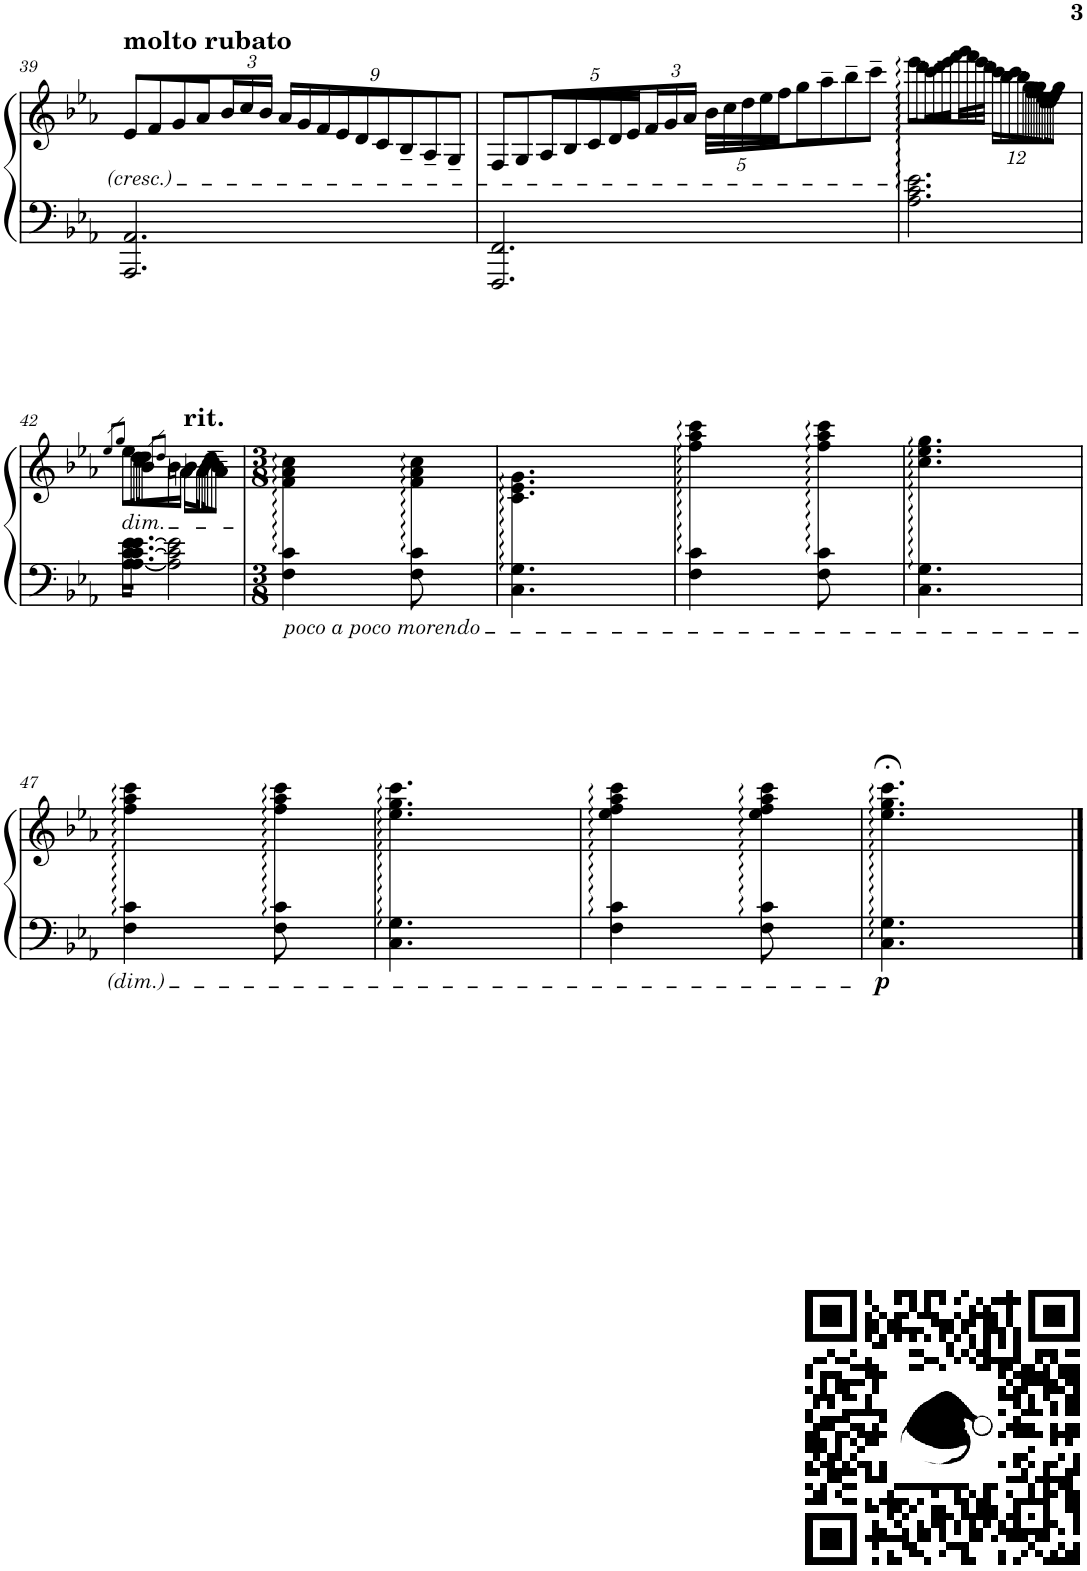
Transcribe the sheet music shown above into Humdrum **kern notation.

**kern	**kern	**dynam
*part1	*part1	*part1
*staff2	*staff1	*staff1/2
*I"Piano	*	*
*I'Pno.	*	*
!!LO:PB:g=z
*clefF4	*clefG2	*
*k[b-e-a-]	*k[b-e-a-]	*
*M6/8	*M6/8	*
=39	=39	=39
!	!LO:TX:a:B:t=molto rubato	!
2.AAA-/ 2.AA-/	16e-/LL	.
.	16f/	.
.	16g/	.
.	16a-/	.
*	*Xbrackettup	*
.	24b-/	.
.	24cc/	.
.	24b-/JJ	.
.	24a-/LL	.
.	24g/	.
.	24f/	.
.	24e-/	.
.	24d/	.
.	24c/	.
.	24B-~/	.
.	24A-~/	.
.	24G~/JJ	.
=40	=40	=40
2.FFF/ 2.FF/	16F/LL	.
.	16G/	.
.	40A-/L	.
.	40B-/	.
.	40c/	.
.	40d/	.
.	40e-/J	.
.	24f/	.
.	24g/	.
.	24a-/JJ	.
.	40b-\LLL	.
.	40cc\	.
.	40dd\	.
.	40ee-\	.
.	40ff\J	.
.	16gg\	.
.	16aa-~\	.
.	16bb-~\	.
.	16ccc~\JJ	.
=41	=41	=41
2.A-\ 2.c\ 2.e-\	16eee-\LL	.
.	16ddd\	.
.	32ccc\L	.
.	32ddd\	.
.	32eee-\	.
.	32fff\	.
.	32ggg\	.
.	32fff\	.
.	32eee-\	.
.	32ddd\JJJ	.
.	48ccc\LL	.
.	48bb-\	.
.	48ccc\	.
.	48bb-\	.
.	48gg\	.
.	48ff\	.
.	48gg\	.
.	48ff\	.
.	48gg\	.
.	48ee-\	.
.	48dd\	.
.	48ee-\	.
.	32dd\L	.
.	32ee-\	.
.	32ff\	.
.	32gg\JJJ	.
!!LO:LB:g=z
=42	=42	=42
.	8qee-/L	.
.	8qgg/J	.
!	!LO:TX:b:i:t=dim.	!
16A-\ 16c\ 16e-\KL	16ee-\LL	.
[8.A-\ [8.c\ [8.e-\J	32dd\L	.
.	32cc\	.
.	32dd\	.
.	32dd\J	.
.	16b-\	.
.	8qb-/L	.
.	8qdd/J	.
2A-\] 2c\] 2e-\]	16b-\	.
.	16an\JJ	.
!	!LO:TX:a:t=rit.	!
.	16b-\LL	.
.	32a-X\L	.
.	32b-\	.
.	32cc\	.
.	32dd\J	.
.	16cc~\	.
.	16b-~\	.
.	16a-~\JJ	.
=43	=43	=43
*M3/8	*M3/8	*
!LO:TX:b:i:t=poco a poco morendo	!	!
4F\ 4c\	4f\ 4a-\ 4cc\	.
8F\ 8c\	8f\ 8a-\ 8cc\	.
=44	=44	=44
4.C\ 4.G\	4.c\ 4.e-\ 4.g\	.
=45	=45	=45
4F\ 4c\	4ff\ 4aa-\ 4ccc\	.
8F\ 8c\	8ff\ 8aa-\ 8ccc\	.
=46	=46	=46
4.C\ 4.G\	4.cc\ 4.ee-\ 4.gg\	.
!!LO:LB:g=z
=47	=47	=47
4F\ 4c\	4ff\ 4aa-\ 4ccc\	.
8F\ 8c\	8ff\ 8aa-\ 8ccc\	.
=48	=48	=48
4.C\ 4.G\	4.ee-\ 4.gg\ 4.ccc\	.
=49	=49	=49
4F\ 4c\	4ee-\ 4ff\ 4aa-\ 4ccc\	.
8F\ 8c\	8ee-\ 8ff\ 8aa-\ 8ccc\	.
=50	=50	=50
!	!	!LO:DY:b=2
4.C\ 4.G\	4.ee-\;< 4.gg\;< 4.ccc\;<	p
==	==	==
*-	*-	*-
